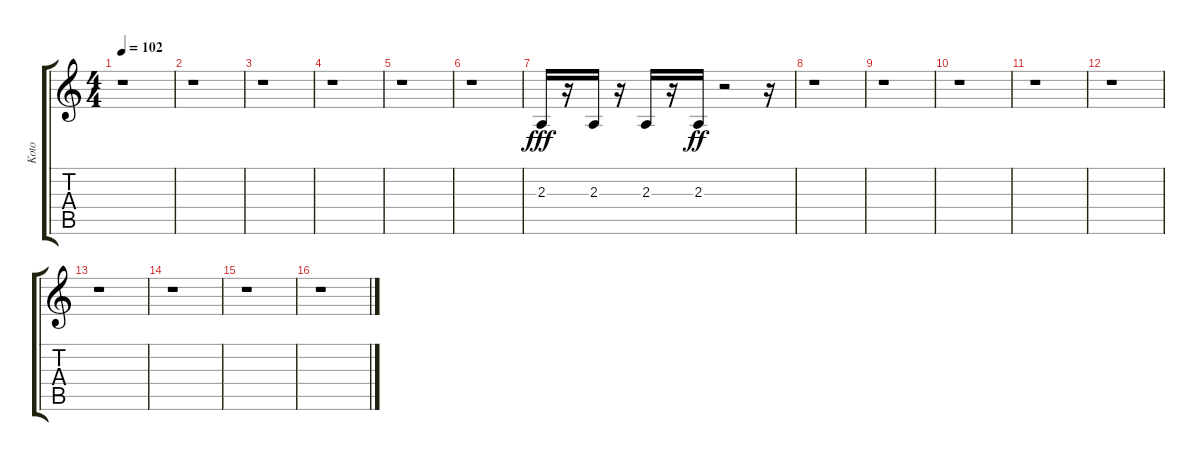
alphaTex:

\track ("Koto" "Koto") {instrument koto}
\staff {score tabs}
\tuning (E4 B3 G3 D3 A2 E2) {hide}
\ts (4 4)
\tempo 102
\clef g2
\ks c
r.1{dy mf} |
r.1 |
r.1 |
r.1 |
r.1 |
r.1 |
2.3.16{dy fff} r.16 2.3.16 r.16 2.3.16 r.16 2.3.16{dy ff} r.2 r.16 |
r.1 |
r.1 |
r.1 |
r.1 |
r.1 |
r.1 |
r.1 |
r.1 |
r.1
